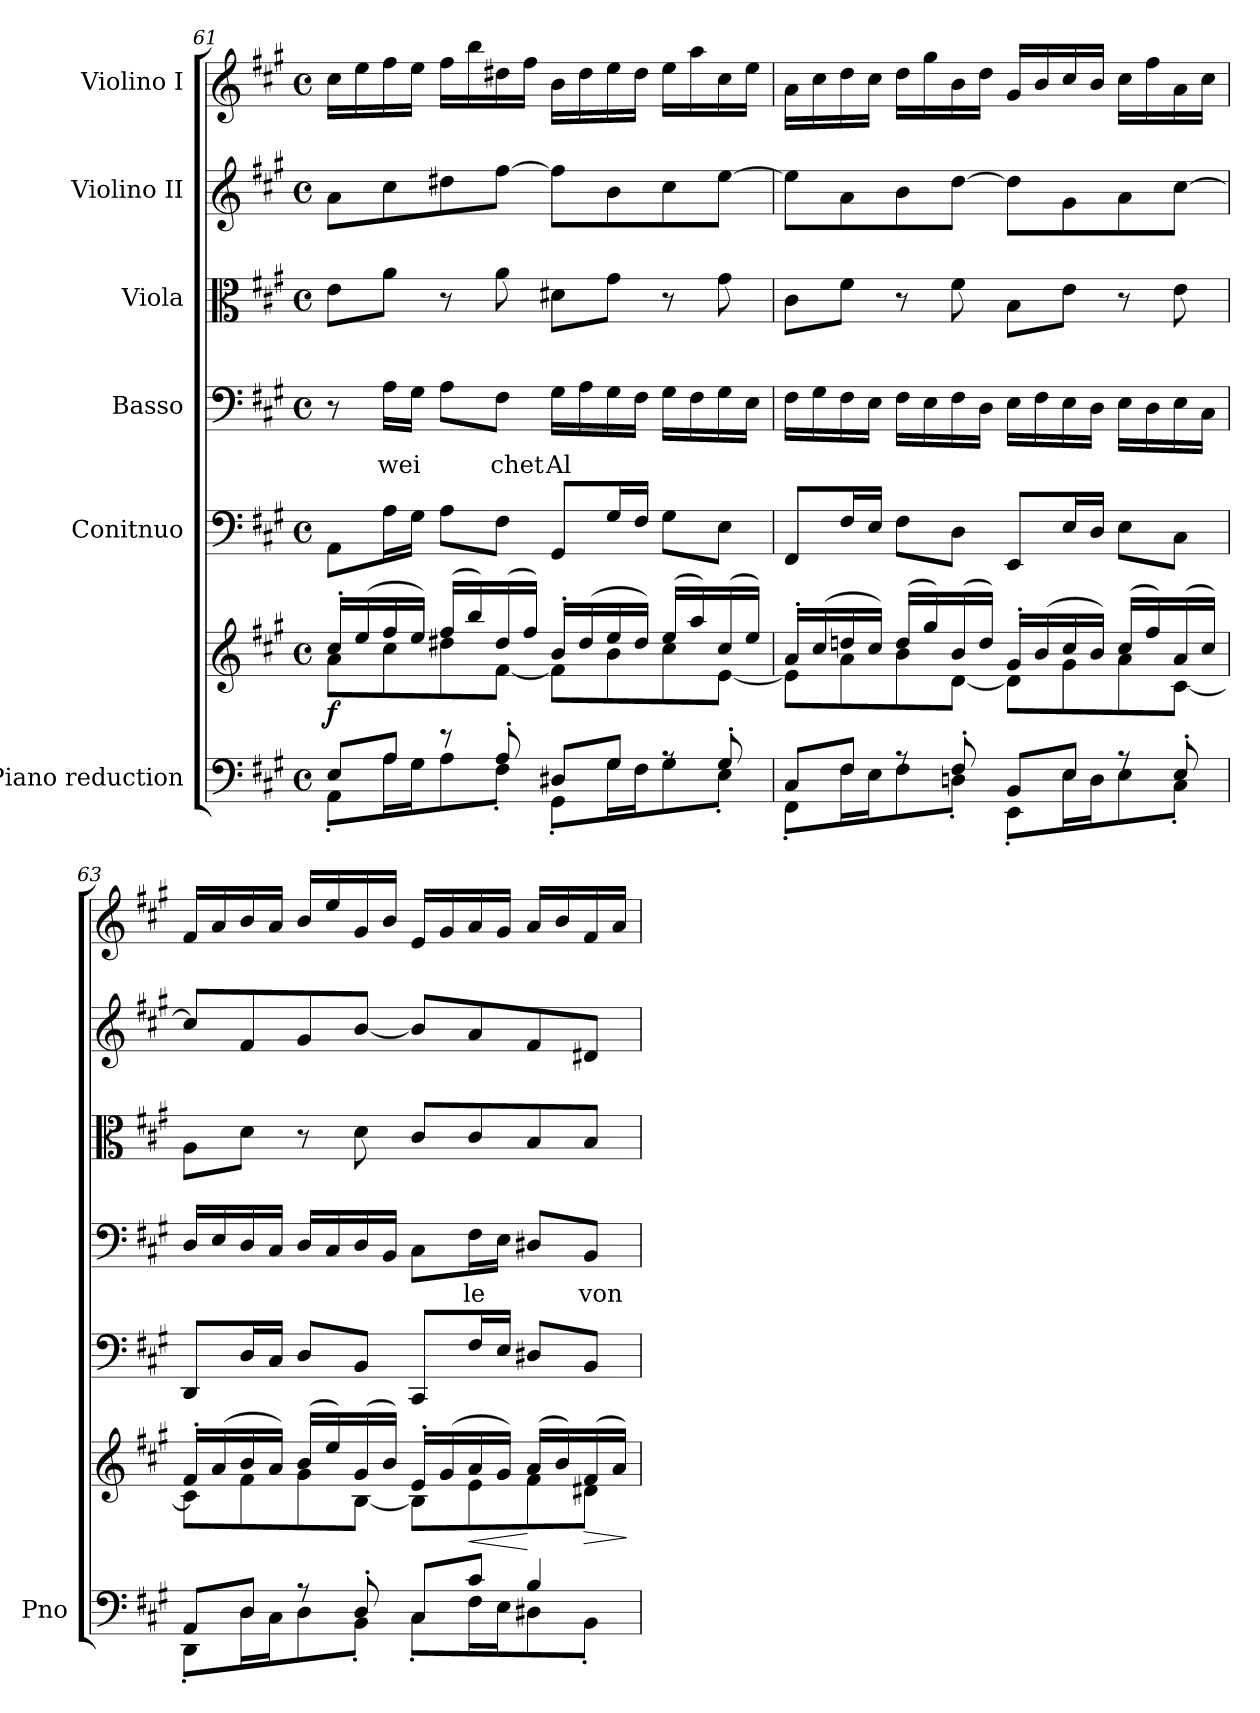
**kern	**kern	**dynam	**kern	**kern	**text	**kern	**kern	**kern
*part6	*part6	*part6	*part5	*part4	*part4	*part3	*part2	*part1
*staff7	*staff6	*staff6/7	*staff5	*staff4	*staff4	*staff3	*staff2	*staff1
*I"Piano reduction	*	*	*I"Conitnuo	*I"Basso	*	*I"Viola	*I"Violino II	*I"Violino I
*I'Pno	*	*	*	*	*	*	*	*
*clefF4	*clefG2	*	*clefF4	*clefF4	*	*clefC3	*clefG2	*clefG2
*k[f#c#g#]	*k[f#c#g#]	*	*k[f#c#g#]	*k[f#c#g#]	*	*k[f#c#g#]	*k[f#c#g#]	*k[f#c#g#]
*M4/4	*M4/4	*	*M4/4	*M4/4	*	*M4/4	*M4/4	*M4/4
*met(c)	*met(c)	*	*met(c)	*met(c)	*	*met(c)	*met(c)	*met(c)
=61	=61	=61	=61	=61	=61	=61	=61	=61
*^	*^	*	*	*	*	*	*	*
!	!	!	!	!LO:DY:b	!	!	!	!	!	!
8E/L	8AA'\L	16cc#'/LL	8a\L	f	8AA\L	8r	.	8e\L	8a\L	16cc#\LL
.	.	(>16ee/	.	.	.	.	.	.	.	16ee\
!	!	!	!	!	!	!	!LO:LY:b	!	!	!
8A/J	16A\L	16ff#/	8cc#\	.	16A\L	16A\LL	wei	8a\J	8cc#\	16ff#\
.	16G#\J	16ee/JJ)	.	.	16G#\JJ	16G#\JJ	.	.	.	16ee\JJ
8re	8A\	(>16ff#/LL	8dd#X\	.	8A\L	8A\L	.	8r	8dd#X\	16ff#\LL
.	.	16bb/)	.	.	.	.	.	.	.	16bb\
!	!	!	!	!	!	!	!LO:LY:b	!	!	!
8A'/	8F#'\J	(>16dd#/	[8f#\J	.	8F#\J	8F#\J	chet	8a\	[8ff#\J	16dd#X\
.	.	16ff#/JJ)	.	.	.	.	.	.	.	16ff#\JJ
!	!	!	!	!	!	!	!LO:LY:b	!	!	!
8D#X/L	8GG#'\L	16b'/LL	8f#\L]	.	8GG#/L	16G#\LL	Al	8d#X\L	8ff#\L]	16b\LL
.	.	(>16dd#/	.	.	.	16A\	.	.	.	16dd#\
8G#/J	16G#\L	16ee/	8b\	.	16G#/L	16G#\	.	8g#\J	8b\	16ee\
.	16F#\J	16dd#/JJ)	.	.	16F#/JJ	16F#\JJ	.	.	.	16dd#\JJ
8rA	8G#\	(>16ee/LL	8cc#\	.	8G#\L	16G#\LL	.	8r	8cc#\	16ee\LL
.	.	16aa/)	.	.	.	16F#\	.	.	.	16aa\
8G#'/	8E'\J	(>16cc#/	[8e\J	.	8E\J	16G#\	.	8g#\	[8ee\J	16cc#\
.	.	16ee/JJ)	.	.	.	16E\JJ	.	.	.	16ee\JJ
=62	=62	=62	=62	=62	=62	=62	=62	=62	=62	=62
8C#/L	8FF#'\L	16a'/LL	8e\L]	.	8FF#/L	16F#\LL	.	8c#\L	8ee\L]	16a\LL
.	.	(>16cc#/	.	.	.	16G#\	.	.	.	16cc#\
8F#/J	16F#\L	16ddn/	8a\	.	16F#/L	16F#\	.	8f#\J	8a\	16dd\
.	16E\J	16cc#/JJ)	.	.	16E/JJ	16E\JJ	.	.	.	16cc#\JJ
8rA	8F#\	(>16dd/LL	8b\	.	8F#\L	16F#\LL	.	8r	8b\	16dd\LL
.	.	16gg#/)	.	.	.	16E\	.	.	.	16gg#\
8F#'/	8Dn'\J	(>16b/	[8d\J	.	8D\J	16F#\	.	8f#\	[8dd\J	16b\
.	.	16dd/JJ)	.	.	.	16D\JJ	.	.	.	16dd\JJ
8BB/L	8EE'\L	16g#'/LL	8d\L]	.	8EE/L	16E\LL	.	8B\L	8dd\L]	16g#/LL
.	.	(>16b/	.	.	.	16F#\	.	.	.	16b/
8E/J	16E\L	16cc#/	8g#\	.	16E/L	16E\	.	8e\J	8g#\	16cc#/
.	16D\J	16b/JJ)	.	.	16D/JJ	16D\JJ	.	.	.	16b/JJ
8rA	8E\	(>16cc#/LL	8a\	.	8E\L	16E\LL	.	8r	8a\	16cc#\LL
.	.	16ff#/)	.	.	.	16D\	.	.	.	16ff#\
8E'/	8C#'\J	(>16a/	[8c#\J	.	8C#\J	16E\	.	8e\	[8cc#\J	16a\
.	.	16cc#/JJ)	.	.	.	16C#\JJ	.	.	.	16cc#\JJ
!!LO:PB:g=z
=63	=63	=63	=63	=63	=63	=63	=63	=63	=63	=63
8AA/L	8DD'\L	16f#'/LL	8c#\L]	.	8DD/L	16D/LL	.	8A\L	8cc#/L]	16f#/LL
.	.	(>16a/	.	.	.	16E/	.	.	.	16a/
8D/J	16D\L	16b/	8f#\	.	16D/L	16D/	.	8d\J	8f#/	16b/
.	16C#\J	16a/JJ)	.	.	16C#/JJ	16C#/JJ	.	.	.	16a/JJ
8r	8D\	(>16b/LL	8g#\	.	8D/L	16D/LL	.	8r	8g#/	16b/LL
.	.	16ee/)	.	.	.	16C#/	.	.	.	16ee/
8D'/	8BB'\J	(>16g#/	[8B\J	.	8BB/J	16D/	.	8d\	[8b/J	16g#/
.	.	16b/JJ)	.	.	.	16BB/JJ	.	.	.	16b/JJ
8C#/L	8C#'\L	16e'/LL	8B\L]	.	8CC#/L	8C#\L	.	8c#/L	8b/L]	16e/LL
.	.	(>16g#/	.	.	.	.	.	.	.	16g#/
!	!	!	!	!LO:HP:b	!	!	!LO:LY:b	!	!	!
8c#/J	16F#\L	16a/	8e\	<	16F#/L	16F#\L	le	8c#/	8a/	16a/
.	16E\J	16g#/JJ)	.	.	16E/JJ	16E\JJ	.	.	.	16g#/JJ
4B/	8D#X\	(>16a/LL	8f#\	[	8D#X/L	8D#X/L	.	8B/	8f#/	16a/LL
.	.	16b/)	.	.	.	.	.	.	.	16b/
!	!	!	!	!LO:HP:b	!	!	!LO:LY:b	!	!	!
.	8BB'\J	(>16f#/	8d#X\J	>	8BB/J	8BB/J	von	8B/J	8d#X/J	16f#/
.	.	16a/JJ)	.	.	.	.	.	.	.	16a/JJ
*v	*v	*	*	*	*	*	*	*	*	*
*	*v	*v	*	*	*	*	*	*	*
.	.	]	.	.	.	.	.	.
=	=	=	=	=	=	=	=	=
*-	*-	*-	*-	*-	*-	*-	*-	*-
